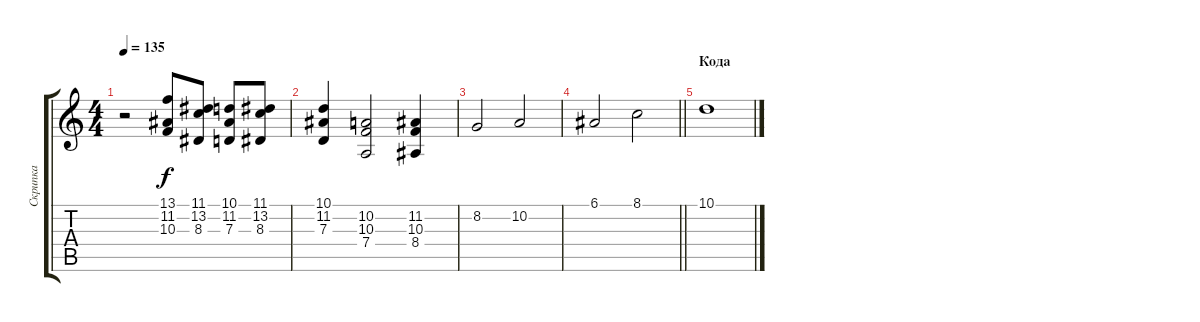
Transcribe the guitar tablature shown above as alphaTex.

\track ("Скрипка" "Скрипка") {instrument viola}
\staff {score tabs}
\tuning (E4 B3 G3 D3 A2 E2) {hide}
\ts (4 4)
\tempo 135
\clef g2
\ks c
r.2{dy f} (13.1 11.2 10.3).8 (11.1 13.2 8.3).8 (10.1 11.2 7.3).8 (11.1 13.2 8.3).8 |
(10.1 11.2 7.3).4 (10.2 10.3 7.4).2 (11.2 10.3 8.4).4 |
8.2.2 10.2.2 |
\barLineRight lightlight
6.1.2 8.1.2 |
\section ("" "Кода")
10.1.1
